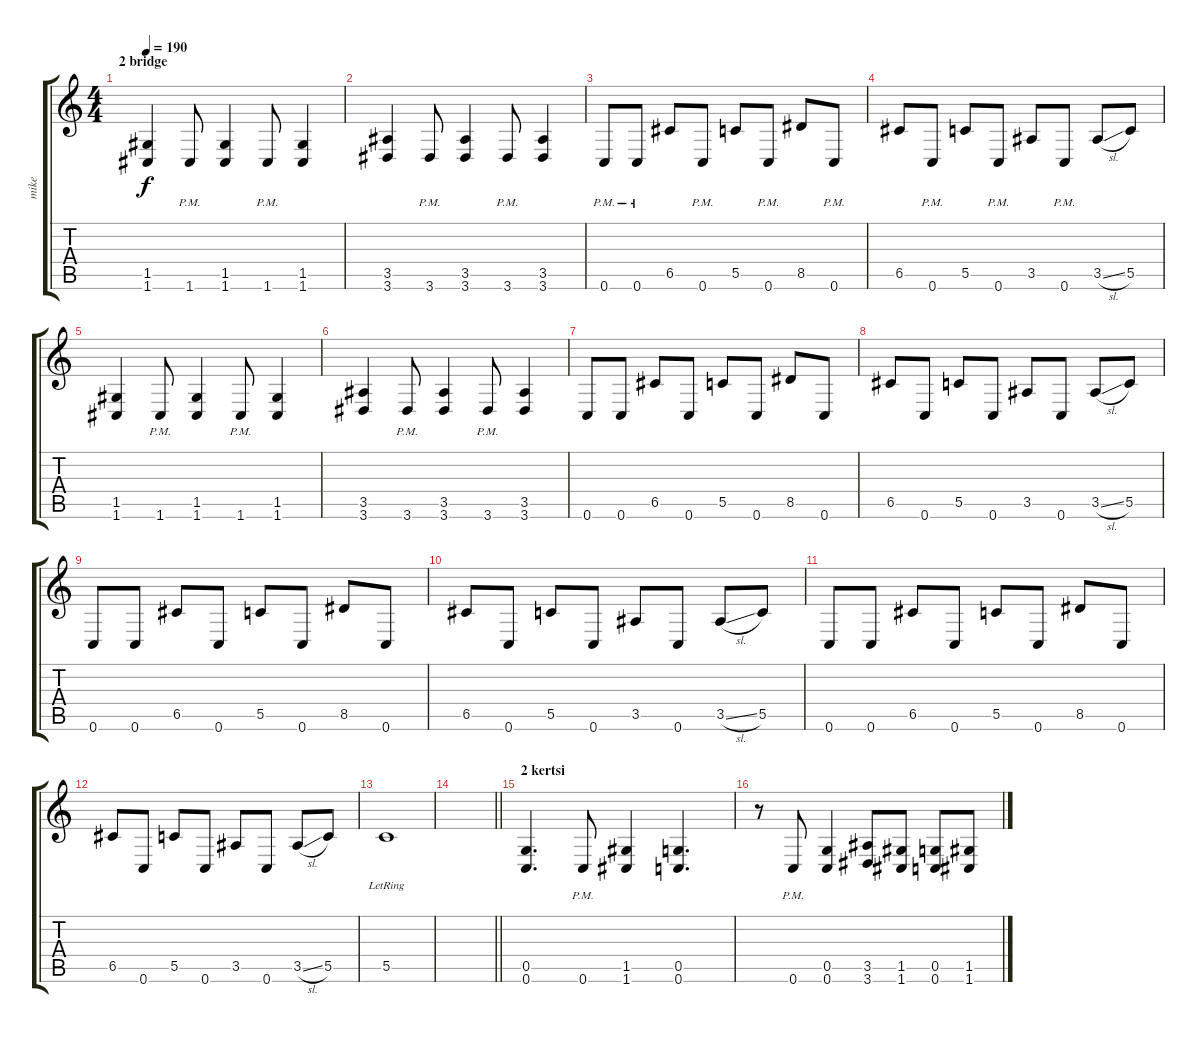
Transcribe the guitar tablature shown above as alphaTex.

\track ("mike" "mike") {instrument distortionguitar}
\staff {score tabs}
\tuning (D4 A3 F3 C3 G2 C2) {hide}
\ts (4 4)
\section ("" "2 bridge")
\tempo 190
\clef g2
\ks c
(1.5 1.6).4{dy f} 1.6{pm}.8 (1.5 1.6).4 1.6{pm}.8 (1.5 1.6).4 |
(3.5 3.6).4 3.6{pm}.8 (3.5 3.6).4 3.6{pm}.8 (3.5 3.6).4 |
0.6{pm}.8 0.6{pm}.8 6.5.8 0.6{pm}.8 5.5.8 0.6{pm}.8 8.5.8 0.6{pm}.8 |
6.5.8 0.6{pm}.8 5.5.8 0.6{pm}.8 3.5.8 0.6{pm}.8 3.5{sl}.8 5.5.8 |
(1.5 1.6).4 1.6{pm}.8 (1.5 1.6).4 1.6{pm}.8 (1.5 1.6).4 |
(3.5 3.6).4 3.6{pm}.8 (3.5 3.6).4 3.6{pm}.8 (3.5 3.6).4 |
0.6.8 0.6.8 6.5.8 0.6.8 5.5.8 0.6.8 8.5.8 0.6.8 |
6.5.8 0.6.8 5.5.8 0.6.8 3.5.8 0.6.8 3.5{sl}.8 5.5.8 |
0.6.8 0.6.8 6.5.8 0.6.8 5.5.8 0.6.8 8.5.8 0.6.8 |
6.5.8 0.6.8 5.5.8 0.6.8 3.5.8 0.6.8 3.5{sl}.8 5.5.8 |
0.6.8 0.6.8 6.5.8 0.6.8 5.5.8 0.6.8 8.5.8 0.6.8 |
6.5.8 0.6.8 5.5.8 0.6.8 3.5.8 0.6.8 3.5{sl}.8 5.5.8 |
5.5{lr}.1 |
\barLineRight lightlight
|
\section ("" "2 kertsi")
(0.5 0.6).4{d} 0.6{pm}.8 (1.5 1.6).4 (0.5 0.6).4{d} |
r.8 0.6{pm}.8 (0.5 0.6).4 (3.5 3.6).8 (1.5 1.6).8 (0.5 0.6).8 (1.5 1.6).8
